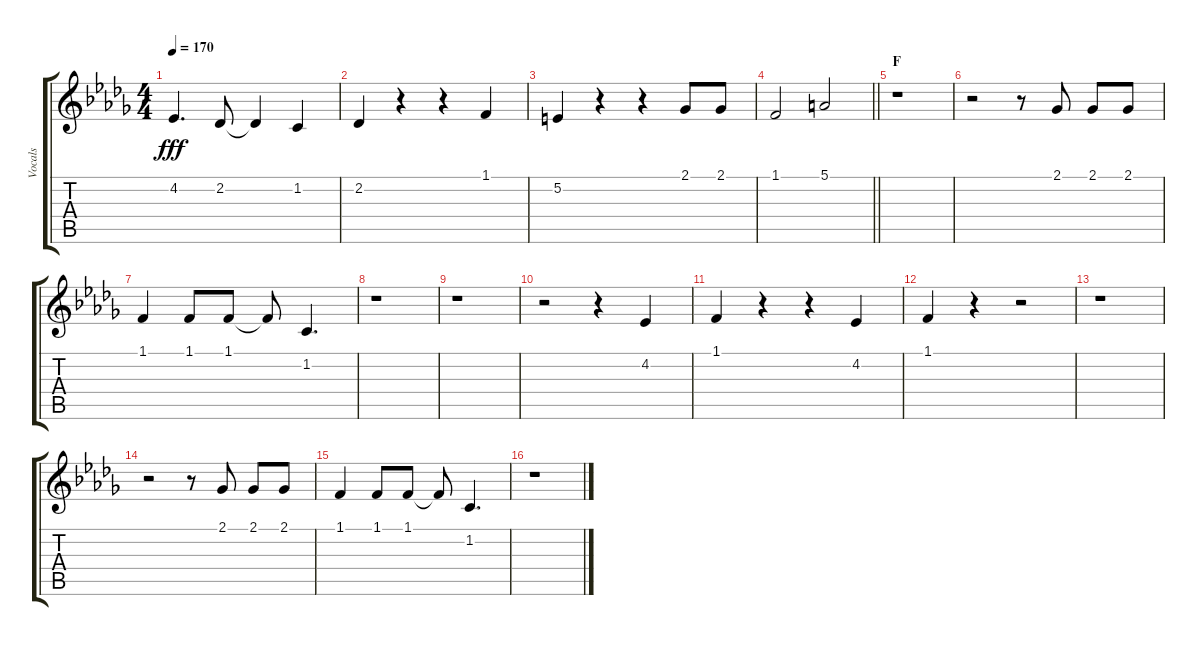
\track ("Vocals" "Vocals") {instrument voiceoohs}
\staff {score tabs}
\tuning (E4 B3 G3 D3 A2 E2) {hide}
\ts (4 4)
\tempo 170
\clef g2
\ks db
4.2.4{d dy fff} 2.2.8 2.2{t}.4 1.2.4 |
2.2.4 r.4 r.4 1.1.4 |
5.2.4 r.4 r.4 2.1.8 2.1.8 |
\barLineRight lightlight
1.1.2 5.1.2 |
\section ("" "F")
r.1 |
r.2 r.8 2.1.8 2.1.8 2.1.8 |
1.1.4 1.1.8 1.1.8 1.1{t}.8 1.2.4{d} |
r.1 |
r.1 |
r.2 r.4 4.2.4 |
1.1.4 r.4 r.4 4.2.4 |
1.1.4 r.4 r.2 |
r.1 |
r.2 r.8 2.1.8 2.1.8 2.1.8 |
1.1.4 1.1.8 1.1.8 1.1{t}.8 1.2.4{d} |
r.1
